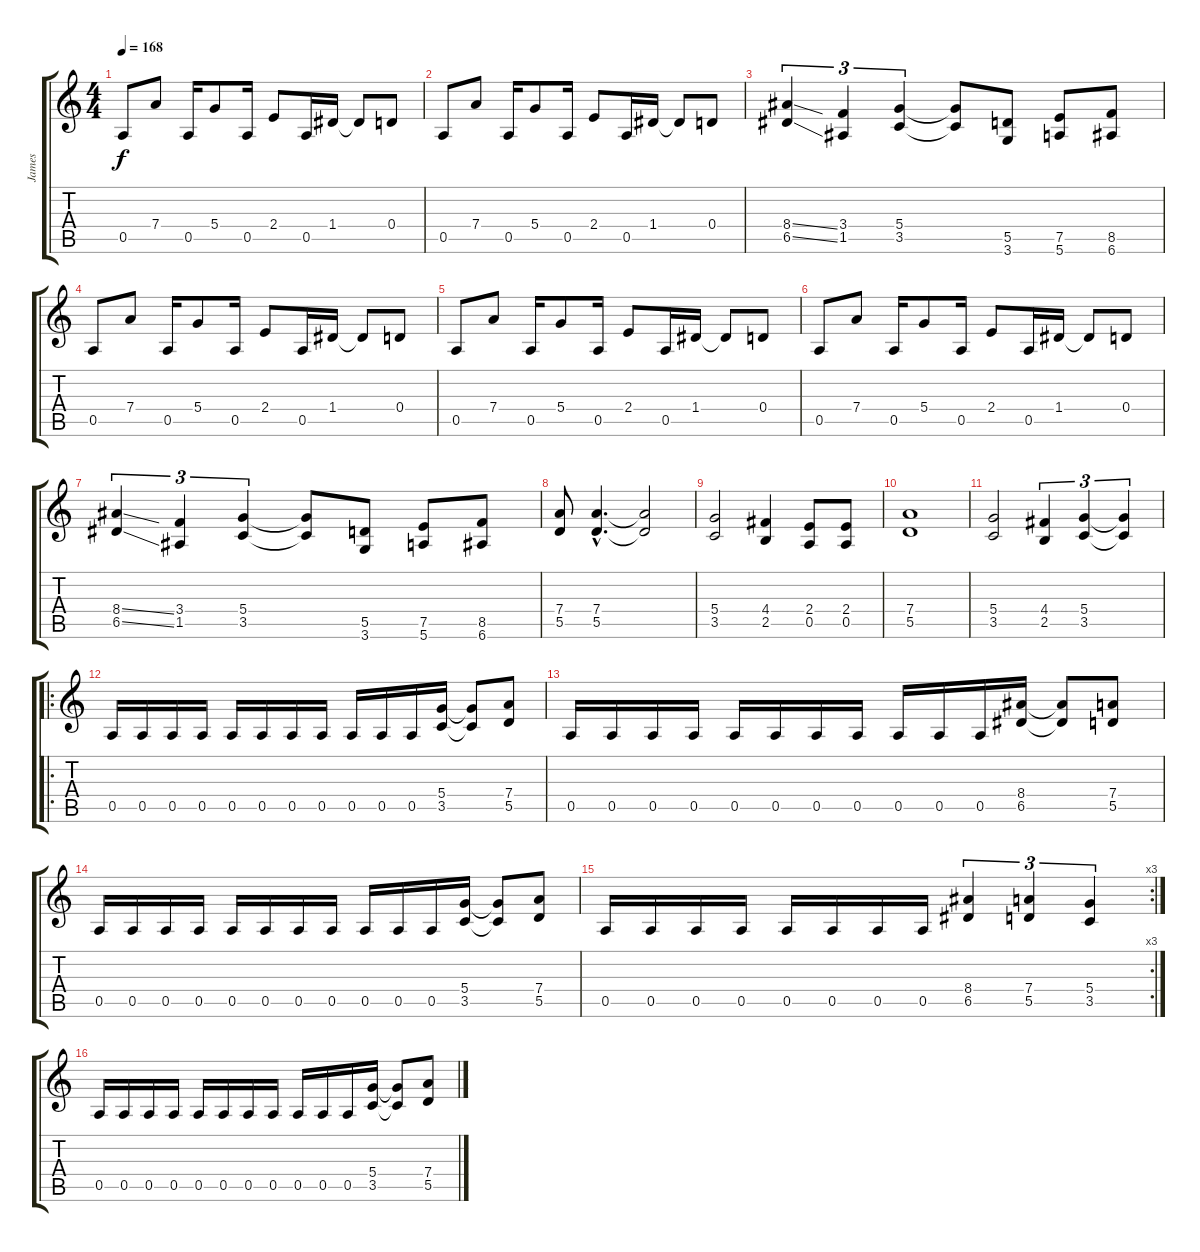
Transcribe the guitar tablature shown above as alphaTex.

\track ("James" "James") {instrument distortionguitar}
\staff {score tabs}
\tuning (E4 B3 G3 D3 A2 E2) {hide}
\ts (4 4)
\tempo 168
\clef g2
\ks c
0.5.8{dy f} 7.4.8 0.5.16 5.4.8 0.5.16 2.4.8 0.5.16 1.4.16 1.4{t}.8 0.4.8 |
0.5.8 7.4.8 0.5.16 5.4.8 0.5.16 2.4.8 0.5.16 1.4.16 1.4{t}.8 0.4.8 |
(8.4{ss} 6.5{ss}).4{tu (3 2)} (3.4 1.5).4{tu (3 2)} (5.4 3.5).4{tu (3 2)} (5.4{t} 3.5{t}).8 (5.5 3.6).8 (7.5 5.6).8 (8.5 6.6).8 |
0.5.8 7.4.8 0.5.16 5.4.8 0.5.16 2.4.8 0.5.16 1.4.16 1.4{t}.8 0.4.8 |
0.5.8 7.4.8 0.5.16 5.4.8 0.5.16 2.4.8 0.5.16 1.4.16 1.4{t}.8 0.4.8 |
0.5.8 7.4.8 0.5.16 5.4.8 0.5.16 2.4.8 0.5.16 1.4.16 1.4{t}.8 0.4.8 |
(8.4{ss} 6.5{ss}).4{tu (3 2)} (3.4 1.5).4{tu (3 2)} (5.4 3.5).4{tu (3 2)} (5.4{t} 3.5{t}).8 (5.5 3.6).8 (7.5 5.6).8 (8.5 6.6).8 |
(7.4 5.5).8 (7.4{hac} 5.5{hac}).4{d} (7.4{t} 5.5{t}).2 |
(5.4 3.5).2 (4.4 2.5).4 (2.4 0.5).8 (2.4 0.5).8 |
(7.4 5.5).1 |
(5.4 3.5).2 (4.4 2.5).4{tu (3 2)} (5.4 3.5).4{tu (3 2)} (5.4{t} 3.5{t}).4{tu (3 2)} |
\ro
0.5.16 0.5.16 0.5.16 0.5.16 0.5.16 0.5.16 0.5.16 0.5.16 0.5.16 0.5.16 0.5.16 (5.4 3.5).16 (5.4{t} 3.5{t}).8 (7.4 5.5).8 |
0.5.16 0.5.16 0.5.16 0.5.16 0.5.16 0.5.16 0.5.16 0.5.16 0.5.16 0.5.16 0.5.16 (8.4 6.5).16 (8.4{t} 6.5{t}).8 (7.4 5.5).8 |
0.5.16 0.5.16 0.5.16 0.5.16 0.5.16 0.5.16 0.5.16 0.5.16 0.5.16 0.5.16 0.5.16 (5.4 3.5).16 (5.4{t} 3.5{t}).8 (7.4 5.5).8 |
\rc 3
0.5.16 0.5.16 0.5.16 0.5.16 0.5.16 0.5.16 0.5.16 0.5.16 (8.4 6.5).4{tu (3 2)} (7.4 5.5).4{tu (3 2)} (5.4 3.5).4{tu (3 2)} |
0.5.16 0.5.16 0.5.16 0.5.16 0.5.16 0.5.16 0.5.16 0.5.16 0.5.16 0.5.16 0.5.16 (5.4 3.5).16 (5.4{t} 3.5{t}).8 (7.4 5.5).8
